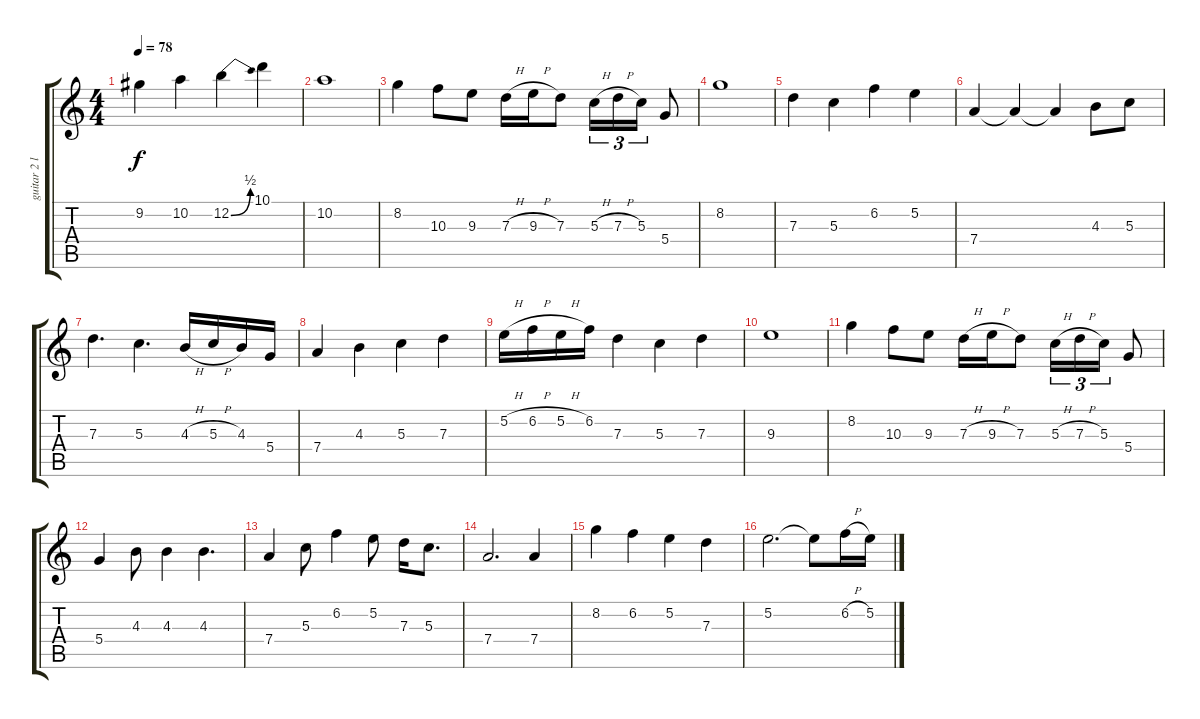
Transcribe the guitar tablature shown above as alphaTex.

\track ("guitar 2 lead" "guitar 2 l") {instrument electricguitarjazz}
\staff {score tabs}
\tuning (E4 B3 G3 D3 A2 E2) {hide}
\ts (4 4)
\tempo 78
\clef g2
\ks c
9.2.4{dy f} 10.2.4 12.2{be (bend 0 0 60 2)}.4 10.1.4 |
10.2.1 |
8.2.4 10.3.8 9.3.8 7.3{h}.16 9.3{h}.16 7.3.8 5.3{h}.16{tu (3 2)} 7.3{h}.16{tu (3 2)} 5.3.16{tu (3 2)} 5.4.8 |
8.2.1 |
7.3.4 5.3.4 6.2.4 5.2.4 |
7.4.4 7.4{t}.4 7.4{t}.4 4.3.8 5.3.8 |
7.3.4{d} 5.3.4{d} 4.3{h}.16 5.3{h}.16 4.3.16 5.4.16 |
7.4.4 4.3.4 5.3.4 7.3.4 |
5.2{h}.16 6.2{h}.16 5.2{h}.16 6.2.16 7.3.4 5.3.4 7.3.4 |
9.3.1 |
8.2.4 10.3.8 9.3.8 7.3{h}.16 9.3{h}.16 7.3.8 5.3{h}.16{tu (3 2)} 7.3{h}.16{tu (3 2)} 5.3.16{tu (3 2)} 5.4.8 |
5.4.4 4.3.8 4.3.4 4.3.4{d} |
7.4.4 5.3.8 6.2.4 5.2.8 7.3.16 5.3.8{d} |
7.4.2{d} 7.4.4 |
8.2.4 6.2.4 5.2.4 7.3.4 |
5.2.2{d} 5.2{t}.8 6.2{h}.16 5.2.16
